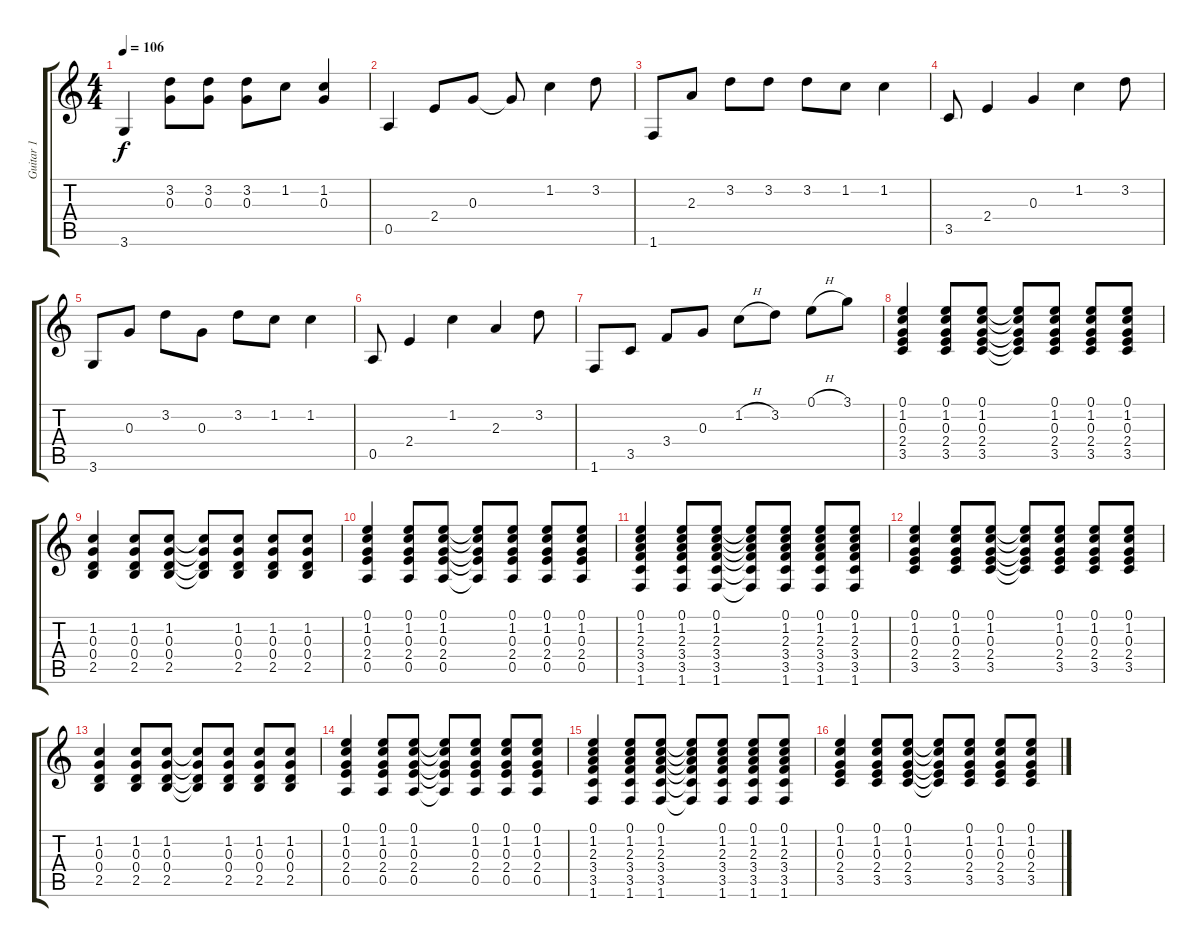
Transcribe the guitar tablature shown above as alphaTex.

\track ("Guitar 1" "Guitar 1") {instrument acousticguitarsteel}
\staff {score tabs}
\tuning (E4 B3 G3 D3 A2 E2) {hide}
\ts (4 4)
\tempo 106
\clef g2
\ks c
3.6.4{dy f} (3.2 0.3).8 (3.2 0.3).8 (3.2 0.3).8 1.2.8 (1.2 0.3).4 |
0.5.4 2.4.8 0.3.8 0.3{t}.8 1.2.4 3.2.8 |
1.6.8 2.3.8 3.2.8 3.2.8 3.2.8 1.2.8 1.2.4 |
3.5.8 2.4.4 0.3.4 1.2.4 3.2.8 |
3.6.8 0.3.8 3.2.8 0.3.8 3.2.8 1.2.8 1.2.4 |
0.5.8 2.4.4 1.2.4 2.3.4 3.2.8 |
1.6.8 3.5.8 3.4.8 0.3.8 1.2{h}.8 3.2.8 0.1{h}.8 3.1.8 |
(0.1 1.2 0.3 2.4 3.5).4 (0.1 1.2 0.3 2.4 3.5).8 (0.1 1.2 0.3 2.4 3.5).8 (0.1{t} 1.2{t} 0.3{t} 2.4{t} 3.5{t}).8 (0.1 1.2 0.3 2.4 3.5).8 (0.1 1.2 0.3 2.4 3.5).8 (0.1 1.2 0.3 2.4 3.5).8 |
(1.2 0.3 0.4 2.5).4 (1.2 0.3 0.4 2.5).8 (1.2 0.3 0.4 2.5).8 (1.2{t} 0.3{t} 0.4{t} 2.5{t}).8 (1.2 0.3 0.4 2.5).8 (1.2 0.3 0.4 2.5).8 (1.2 0.3 0.4 2.5).8 |
(0.1 1.2 0.3 2.4 0.5).4 (0.1 1.2 0.3 2.4 0.5).8 (0.1 1.2 0.3 2.4 0.5).8 (0.1{t} 1.2{t} 0.3{t} 2.4{t} 0.5{t}).8 (0.1 1.2 0.3 2.4 0.5).8 (0.1 1.2 0.3 2.4 0.5).8 (0.1 1.2 0.3 2.4 0.5).8 |
(0.1 1.2 2.3 3.4 3.5 1.6).4 (0.1 1.2 2.3 3.4 3.5 1.6).8 (0.1 1.2 2.3 3.4 3.5 1.6).8 (0.1{t} 1.2{t} 2.3{t} 3.4{t} 3.5{t} 1.6{t}).8 (0.1 1.2 2.3 3.4 3.5 1.6).8 (0.1 1.2 2.3 3.4 3.5 1.6).8 (0.1 1.2 2.3 3.4 3.5 1.6).8 |
(0.1 1.2 0.3 2.4 3.5).4 (0.1 1.2 0.3 2.4 3.5).8 (0.1 1.2 0.3 2.4 3.5).8 (0.1{t} 1.2{t} 0.3{t} 2.4{t} 3.5{t}).8 (0.1 1.2 0.3 2.4 3.5).8 (0.1 1.2 0.3 2.4 3.5).8 (0.1 1.2 0.3 2.4 3.5).8 |
(1.2 0.3 0.4 2.5).4 (1.2 0.3 0.4 2.5).8 (1.2 0.3 0.4 2.5).8 (1.2{t} 0.3{t} 0.4{t} 2.5{t}).8 (1.2 0.3 0.4 2.5).8 (1.2 0.3 0.4 2.5).8 (1.2 0.3 0.4 2.5).8 |
(0.1 1.2 0.3 2.4 0.5).4 (0.1 1.2 0.3 2.4 0.5).8 (0.1 1.2 0.3 2.4 0.5).8 (0.1{t} 1.2{t} 0.3{t} 2.4{t} 0.5{t}).8 (0.1 1.2 0.3 2.4 0.5).8 (0.1 1.2 0.3 2.4 0.5).8 (0.1 1.2 0.3 2.4 0.5).8 |
(0.1 1.2 2.3 3.4 3.5 1.6).4 (0.1 1.2 2.3 3.4 3.5 1.6).8 (0.1 1.2 2.3 3.4 3.5 1.6).8 (0.1{t} 1.2{t} 2.3{t} 3.4{t} 3.5{t} 1.6{t}).8 (0.1 1.2 2.3 3.4 3.5 1.6).8 (0.1 1.2 2.3 3.4 3.5 1.6).8 (0.1 1.2 2.3 3.4 3.5 1.6).8 |
(0.1 1.2 0.3 2.4 3.5).4 (0.1 1.2 0.3 2.4 3.5).8 (0.1 1.2 0.3 2.4 3.5).8 (0.1{t} 1.2{t} 0.3{t} 2.4{t} 3.5{t}).8 (0.1 1.2 0.3 2.4 3.5).8 (0.1 1.2 0.3 2.4 3.5).8 (0.1 1.2 0.3 2.4 3.5).8
